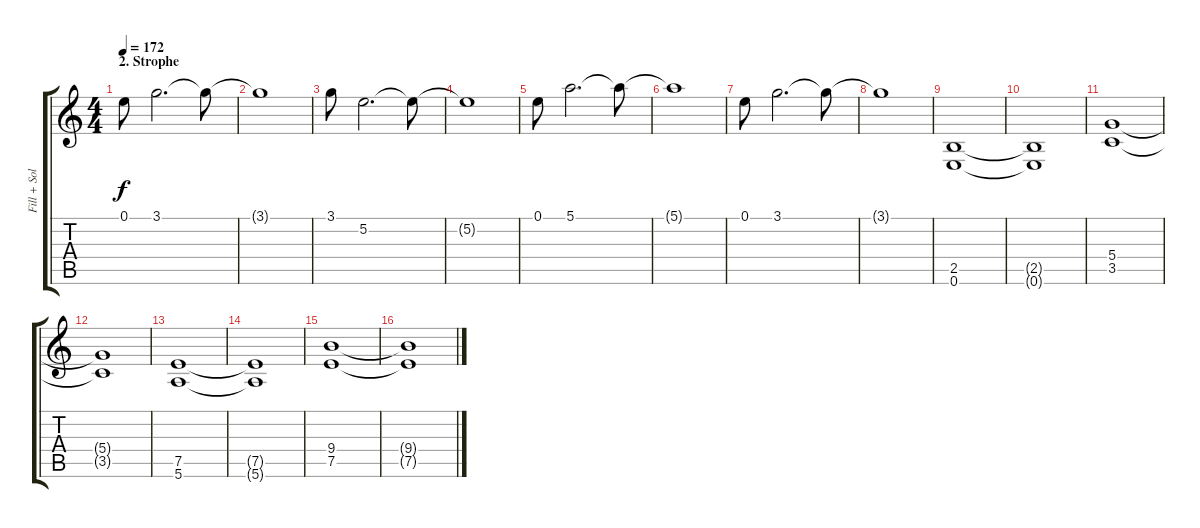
\track ("Fill + Solo" "Fill + Sol") {instrument overdrivenguitar}
\staff {score tabs}
\tuning (E4 B3 G3 D3 A2 E2) {hide}
\ts (4 4)
\section ("" "2. Strophe")
\tempo 172
\clef g2
\ks c
0.1.8{dy f} 3.1.2{d} 3.1{t}.8 |
3.1{t}.1 |
3.1.8 5.2.2{d} 5.2{t}.8 |
5.2{t}.1 |
0.1.8 5.1.2{d} 5.1{t}.8 |
5.1{t}.1 |
0.1.8 3.1.2{d} 3.1{t}.8 |
3.1{t}.1 |
(2.5 0.6).1 |
(2.5{t} 0.6{t}).1 |
(5.4 3.5).1 |
(5.4{t} 3.5{t}).1 |
(7.5 5.6).1 |
(7.5{t} 5.6{t}).1 |
(9.4 7.5).1 |
(9.4{t} 7.5{t}).1
